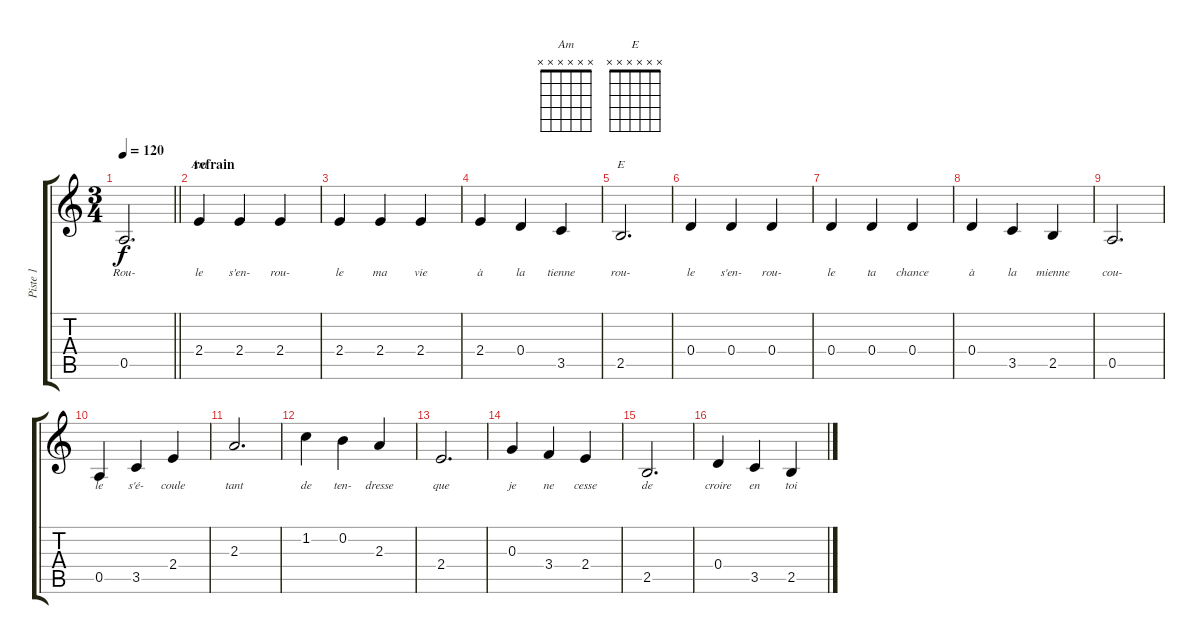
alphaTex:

\track ("Piste 1" "Piste 1") {instrument acousticguitarsteel}
\staff {score tabs}
\tuning (E4 B3 G3 D3 A2 E2) {hide}
\chord ("Am" x x x x x x)
\chord ("E" x x x x x x)
\ts (3 4)
\tempo 120
\clef g2
\barLineRight lightlight
\ks c
0.5{t}.2{d lyrics (0 "Rou-") lyrics (1 "") lyrics (2 "") lyrics (3 "") lyrics (4 "") dy f} |
\section ("" "refrain")
2.4.4{ch "Am" lyrics (0 "le") lyrics (1 "") lyrics (2 "") lyrics (3 "") lyrics (4 "")} 2.4.4{lyrics (0 "s'en-") lyrics (1 "") lyrics (2 "") lyrics (3 "") lyrics (4 "")} 2.4.4{lyrics (0 "rou-") lyrics (1 "") lyrics (2 "") lyrics (3 "") lyrics (4 "")} |
2.4.4{lyrics (0 "le") lyrics (1 "") lyrics (2 "") lyrics (3 "") lyrics (4 "")} 2.4.4{lyrics (0 "ma") lyrics (1 "") lyrics (2 "") lyrics (3 "") lyrics (4 "")} 2.4.4{lyrics (0 "vie") lyrics (1 "") lyrics (2 "") lyrics (3 "") lyrics (4 "")} |
2.4.4{lyrics (0 "à") lyrics (1 "") lyrics (2 "") lyrics (3 "") lyrics (4 "")} 0.4.4{lyrics (0 "la") lyrics (1 "") lyrics (2 "") lyrics (3 "") lyrics (4 "")} 3.5.4{lyrics (0 "tienne") lyrics (1 "") lyrics (2 "") lyrics (3 "") lyrics (4 "")} |
2.5.2{d ch "E" lyrics (0 "rou-") lyrics (1 "") lyrics (2 "") lyrics (3 "") lyrics (4 "")} |
0.4.4{lyrics (0 "le") lyrics (1 "") lyrics (2 "") lyrics (3 "") lyrics (4 "")} 0.4.4{lyrics (0 "s'en-") lyrics (1 "") lyrics (2 "") lyrics (3 "") lyrics (4 "")} 0.4.4{lyrics (0 "rou-") lyrics (1 "") lyrics (2 "") lyrics (3 "") lyrics (4 "")} |
0.4.4{lyrics (0 "le") lyrics (1 "") lyrics (2 "") lyrics (3 "") lyrics (4 "")} 0.4.4{lyrics (0 "ta") lyrics (1 "") lyrics (2 "") lyrics (3 "") lyrics (4 "")} 0.4.4{lyrics (0 "chance") lyrics (1 "") lyrics (2 "") lyrics (3 "") lyrics (4 "")} |
0.4.4{lyrics (0 "à") lyrics (1 "") lyrics (2 "") lyrics (3 "") lyrics (4 "")} 3.5.4{lyrics (0 "la") lyrics (1 "") lyrics (2 "") lyrics (3 "") lyrics (4 "")} 2.5.4{lyrics (0 "mienne") lyrics (1 "") lyrics (2 "") lyrics (3 "") lyrics (4 "")} |
0.5.2{d lyrics (0 "cou-") lyrics (1 "") lyrics (2 "") lyrics (3 "") lyrics (4 "")} |
0.5.4{lyrics (0 "le") lyrics (1 "") lyrics (2 "") lyrics (3 "") lyrics (4 "")} 3.5.4{lyrics (0 "s'é-") lyrics (1 "") lyrics (2 "") lyrics (3 "") lyrics (4 "")} 2.4.4{lyrics (0 "coule") lyrics (1 "") lyrics (2 "") lyrics (3 "") lyrics (4 "")} |
2.3.2{d lyrics (0 "tant") lyrics (1 "") lyrics (2 "") lyrics (3 "") lyrics (4 "")} |
1.2.4{lyrics (0 "de") lyrics (1 "") lyrics (2 "") lyrics (3 "") lyrics (4 "")} 0.2.4{lyrics (0 "ten-") lyrics (1 "") lyrics (2 "") lyrics (3 "") lyrics (4 "")} 2.3.4{lyrics (0 "dresse") lyrics (1 "") lyrics (2 "") lyrics (3 "") lyrics (4 "")} |
2.4.2{d lyrics (0 "que") lyrics (1 "") lyrics (2 "") lyrics (3 "") lyrics (4 "")} |
0.3.4{lyrics (0 "je") lyrics (1 "") lyrics (2 "") lyrics (3 "") lyrics (4 "")} 3.4.4{lyrics (0 "ne") lyrics (1 "") lyrics (2 "") lyrics (3 "") lyrics (4 "")} 2.4.4{lyrics (0 "cesse") lyrics (1 "") lyrics (2 "") lyrics (3 "") lyrics (4 "")} |
2.5.2{d lyrics (0 "de") lyrics (1 "") lyrics (2 "") lyrics (3 "") lyrics (4 "")} |
0.4.4{lyrics (0 "croire") lyrics (1 "") lyrics (2 "") lyrics (3 "") lyrics (4 "")} 3.5.4{lyrics (0 "en") lyrics (1 "") lyrics (2 "") lyrics (3 "") lyrics (4 "")} 2.5.4{lyrics (0 "toi") lyrics (1 "") lyrics (2 "") lyrics (3 "") lyrics (4 "")}
